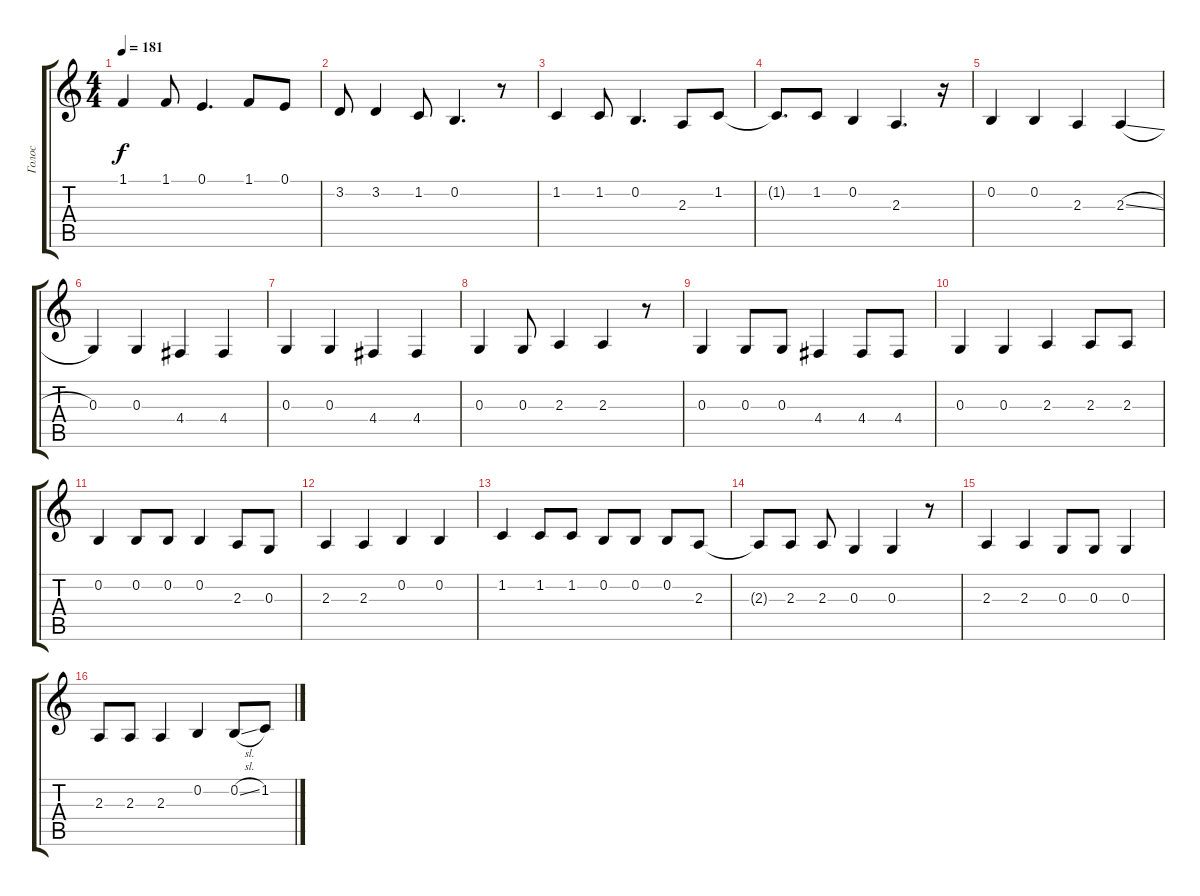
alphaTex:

\track ("Голос" "Голос") {instrument pad1newage}
\staff {score tabs}
\tuning (E4 B3 G3 D3 A2 E2) {hide}
\ts (4 4)
\tempo 181
\clef g2
\ks c
1.1.4{dy f} 1.1.8 0.1.4{d} 1.1.8 0.1.8 |
3.2.8 3.2.4 1.2.8 0.2.4{d} r.8 |
1.2.4 1.2.8 0.2.4{d} 2.3.8 1.2.8 |
1.2{t}.8{d} 1.2.8 0.2.4 2.3.4{d} r.16 |
0.2.4 0.2.4 2.3.4 2.3{sl}.4 |
0.3.4 0.3.4 4.4.4 4.4.4 |
0.3.4 0.3.4 4.4.4 4.4.4 |
0.3.4 0.3.8 2.3.4 2.3.4 r.8 |
0.3.4 0.3.8 0.3.8 4.4.4 4.4.8 4.4.8 |
0.3.4 0.3.4 2.3.4 2.3.8 2.3.8 |
0.2.4 0.2.8 0.2.8 0.2.4 2.3.8 0.3.8 |
2.3.4 2.3.4 0.2.4 0.2.4 |
1.2.4 1.2.8 1.2.8 0.2.8 0.2.8 0.2.8 2.3.8 |
2.3{t}.8 2.3.8 2.3.8 0.3.4 0.3.4 r.8 |
2.3.4 2.3.4 0.3.8 0.3.8 0.3.4 |
2.3.8 2.3.8 2.3.4 0.2.4 0.2{sl}.8 1.2.8
